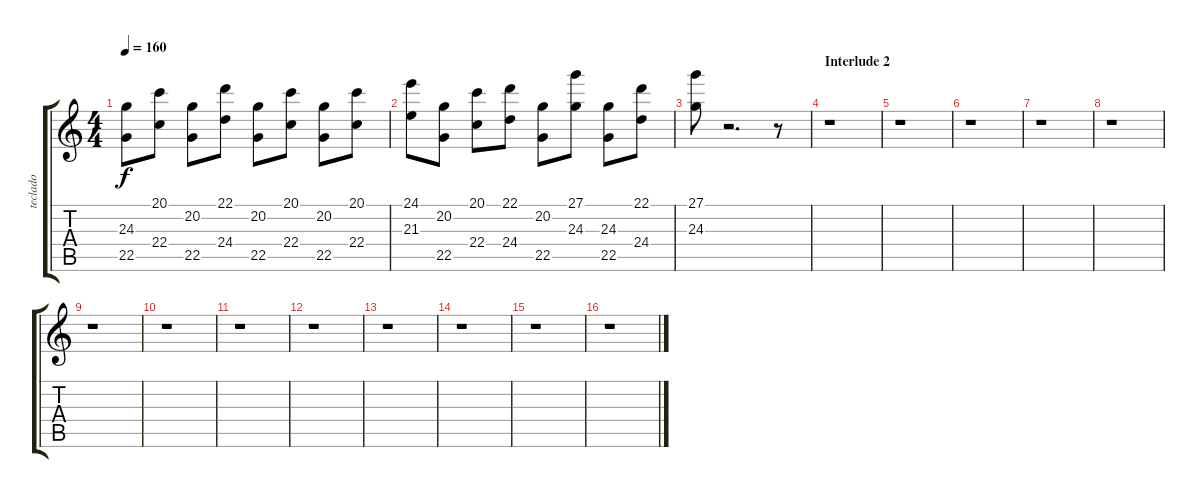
\track ("teclado" "teclado") {instrument stringensemble1}
\staff {score tabs}
\tuning (E4 B3 G3 D3 A2 E2) {hide}
\ts (4 4)
\tempo 160
\clef g2
\ks c
(24.3 22.5).8{dy f} (20.1 22.4).8 (20.2 22.5).8 (22.1 24.4).8 (20.2 22.5).8 (20.1 22.4).8 (20.2 22.5).8 (20.1 22.4).8 |
(24.1 21.3).8 (20.2 22.5).8 (20.1 22.4).8 (22.1 24.4).8 (20.2 22.5).8 (27.1 24.3).8 (24.3 22.5).8 (22.1 24.4).8 |
(27.1 24.3).8 r.2{d} r.8 |
\section ("" "Interlude 2")
r.1 |
r.1 |
r.1 |
r.1 |
r.1 |
r.1 |
r.1 |
r.1 |
r.1 |
r.1 |
r.1 |
r.1 |
r.1
